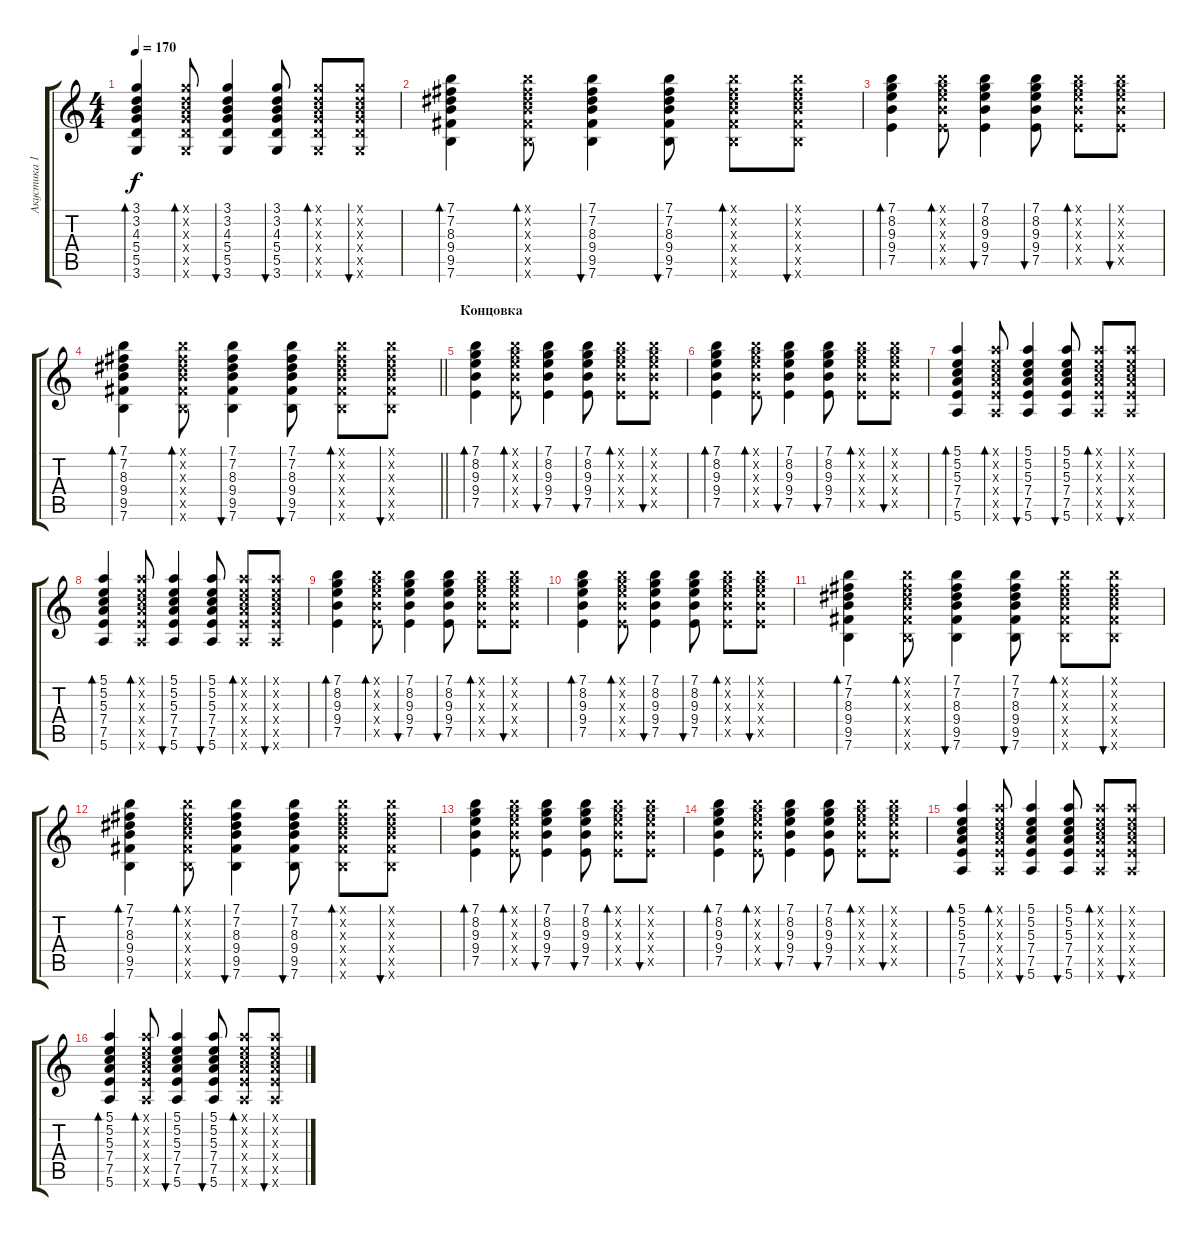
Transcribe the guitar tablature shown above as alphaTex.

\track ("Акустика 1" "Акустика 1") {instrument acousticguitarsteel}
\staff {score tabs}
\tuning (E4 B3 G3 D3 A2 E2) {hide}
\ts (4 4)
\tempo 170
\clef g2
\ks c
(3.1 3.2 4.3 5.4 5.5 3.6).4{bd 30 dy f} (3.1{x} 3.2{x} 4.3{x} 5.4{x} 5.5{x} 3.6{x}).8{bd 30} (3.1 3.2 4.3 5.4 5.5 3.6).4{bu 30} (3.1 3.2 4.3 5.4 5.5 3.6).8{bu 30} (3.1{x} 3.2{x} 4.3{x} 5.4{x} 5.5{x} 3.6{x}).8{bd 30} (3.1{x} 3.2{x} 4.3{x} 5.4{x} 5.5{x} 3.6{x}).8{bu 30} |
(7.1 7.2 8.3 9.4 9.5 7.6).4{bd 30} (7.1{x} 7.2{x} 8.3{x} 9.4{x} 9.5{x} 7.6{x}).8{bd 30} (7.1 7.2 8.3 9.4 9.5 7.6).4{bu 30} (7.1 7.2 8.3 9.4 9.5 7.6).8{bu 30} (7.1{x} 7.2{x} 8.3{x} 9.4{x} 9.5{x} 7.6{x}).8{bd 30} (7.1{x} 7.2{x} 8.3{x} 9.4{x} 9.5{x} 7.6{x}).8{bu 30} |
(7.1 8.2 9.3 9.4 7.5).4{bd 30} (7.1{x} 8.2{x} 9.3{x} 9.4{x} 7.5{x}).8{bd 30} (7.1 8.2 9.3 9.4 7.5).4{bu 30} (7.1 8.2 9.3 9.4 7.5).8{bu 30} (7.1{x} 8.2{x} 9.3{x} 9.4{x} 7.5{x}).8{bd 30} (7.1{x} 8.2{x} 9.3{x} 9.4{x} 7.5{x}).8{bu 30} |
\barLineRight lightlight
(7.1 7.2 8.3 9.4 9.5 7.6).4{bd 30} (7.1{x} 7.2{x} 8.3{x} 9.4{x} 9.5{x} 7.6{x}).8{bd 30} (7.1 7.2 8.3 9.4 9.5 7.6).4{bu 30} (7.1 7.2 8.3 9.4 9.5 7.6).8{bu 30} (7.1{x} 7.2{x} 8.3{x} 9.4{x} 9.5{x} 7.6{x}).8{bd 30} (7.1{x} 7.2{x} 8.3{x} 9.4{x} 9.5{x} 7.6{x}).8{bu 30} |
\section ("" "Концовка")
(7.1 8.2 9.3 9.4 7.5).4{bd 30} (7.1{x} 8.2{x} 9.3{x} 9.4{x} 7.5{x}).8{bd 30} (7.1 8.2 9.3 9.4 7.5).4{bu 30} (7.1 8.2 9.3 9.4 7.5).8{bu 30} (7.1{x} 8.2{x} 9.3{x} 9.4{x} 7.5{x}).8{bd 30} (7.1{x} 8.2{x} 9.3{x} 9.4{x} 7.5{x}).8{bu 30} |
(7.1 8.2 9.3 9.4 7.5).4{bd 30} (7.1{x} 8.2{x} 9.3{x} 9.4{x} 7.5{x}).8{bd 30} (7.1 8.2 9.3 9.4 7.5).4{bu 30} (7.1 8.2 9.3 9.4 7.5).8{bu 30} (7.1{x} 8.2{x} 9.3{x} 9.4{x} 7.5{x}).8{bd 30} (7.1{x} 8.2{x} 9.3{x} 9.4{x} 7.5{x}).8{bu 30} |
(5.1 5.2 5.3 7.4 7.5 5.6).4{bd 30} (5.1{x} 5.2{x} 5.3{x} 7.4{x} 7.5{x} 5.6{x}).8{bd 30} (5.1 5.2 5.3 7.4 7.5 5.6).4{bu 30} (5.1 5.2 5.3 7.4 7.5 5.6).8{bu 30} (5.1{x} 5.2{x} 5.3{x} 7.4{x} 7.5{x} 5.6{x}).8{bd 30} (5.1{x} 5.2{x} 5.3{x} 7.4{x} 7.5{x} 5.6{x}).8{bu 30} |
(5.1 5.2 5.3 7.4 7.5 5.6).4{bd 30} (5.1{x} 5.2{x} 5.3{x} 7.4{x} 7.5{x} 5.6{x}).8{bd 30} (5.1 5.2 5.3 7.4 7.5 5.6).4{bu 30} (5.1 5.2 5.3 7.4 7.5 5.6).8{bu 30} (5.1{x} 5.2{x} 5.3{x} 7.4{x} 7.5{x} 5.6{x}).8{bd 30} (5.1{x} 5.2{x} 5.3{x} 7.4{x} 7.5{x} 5.6{x}).8{bu 30} |
(7.1 8.2 9.3 9.4 7.5).4{bd 30} (7.1{x} 8.2{x} 9.3{x} 9.4{x} 7.5{x}).8{bd 30} (7.1 8.2 9.3 9.4 7.5).4{bu 30} (7.1 8.2 9.3 9.4 7.5).8{bu 30} (7.1{x} 8.2{x} 9.3{x} 9.4{x} 7.5{x}).8{bd 30} (7.1{x} 8.2{x} 9.3{x} 9.4{x} 7.5{x}).8{bu 30} |
(7.1 8.2 9.3 9.4 7.5).4{bd 30} (7.1{x} 8.2{x} 9.3{x} 9.4{x} 7.5{x}).8{bd 30} (7.1 8.2 9.3 9.4 7.5).4{bu 30} (7.1 8.2 9.3 9.4 7.5).8{bu 30} (7.1{x} 8.2{x} 9.3{x} 9.4{x} 7.5{x}).8{bd 30} (7.1{x} 8.2{x} 9.3{x} 9.4{x} 7.5{x}).8{bu 30} |
(7.1 7.2 8.3 9.4 9.5 7.6).4{bd 30} (7.1{x} 7.2{x} 8.3{x} 9.4{x} 9.5{x} 7.6{x}).8{bd 30} (7.1 7.2 8.3 9.4 9.5 7.6).4{bu 30} (7.1 7.2 8.3 9.4 9.5 7.6).8{bu 30} (7.1{x} 7.2{x} 8.3{x} 9.4{x} 9.5{x} 7.6{x}).8{bd 30} (7.1{x} 7.2{x} 8.3{x} 9.4{x} 9.5{x} 7.6{x}).8{bu 30} |
(7.1 7.2 8.3 9.4 9.5 7.6).4{bd 30} (7.1{x} 7.2{x} 8.3{x} 9.4{x} 9.5{x} 7.6{x}).8{bd 30} (7.1 7.2 8.3 9.4 9.5 7.6).4{bu 30} (7.1 7.2 8.3 9.4 9.5 7.6).8{bu 30} (7.1{x} 7.2{x} 8.3{x} 9.4{x} 9.5{x} 7.6{x}).8{bd 30} (7.1{x} 7.2{x} 8.3{x} 9.4{x} 9.5{x} 7.6{x}).8{bu 30} |
(7.1 8.2 9.3 9.4 7.5).4{bd 30} (7.1{x} 8.2{x} 9.3{x} 9.4{x} 7.5{x}).8{bd 30} (7.1 8.2 9.3 9.4 7.5).4{bu 30} (7.1 8.2 9.3 9.4 7.5).8{bu 30} (7.1{x} 8.2{x} 9.3{x} 9.4{x} 7.5{x}).8{bd 30} (7.1{x} 8.2{x} 9.3{x} 9.4{x} 7.5{x}).8{bu 30} |
(7.1 8.2 9.3 9.4 7.5).4{bd 30} (7.1{x} 8.2{x} 9.3{x} 9.4{x} 7.5{x}).8{bd 30} (7.1 8.2 9.3 9.4 7.5).4{bu 30} (7.1 8.2 9.3 9.4 7.5).8{bu 30} (7.1{x} 8.2{x} 9.3{x} 9.4{x} 7.5{x}).8{bd 30} (7.1{x} 8.2{x} 9.3{x} 9.4{x} 7.5{x}).8{bu 30} |
(5.1 5.2 5.3 7.4 7.5 5.6).4{bd 30} (5.1{x} 5.2{x} 5.3{x} 7.4{x} 7.5{x} 5.6{x}).8{bd 30} (5.1 5.2 5.3 7.4 7.5 5.6).4{bu 30} (5.1 5.2 5.3 7.4 7.5 5.6).8{bu 30} (5.1{x} 5.2{x} 5.3{x} 7.4{x} 7.5{x} 5.6{x}).8{bd 30} (5.1{x} 5.2{x} 5.3{x} 7.4{x} 7.5{x} 5.6{x}).8{bu 30} |
(5.1 5.2 5.3 7.4 7.5 5.6).4{bd 30} (5.1{x} 5.2{x} 5.3{x} 7.4{x} 7.5{x} 5.6{x}).8{bd 30} (5.1 5.2 5.3 7.4 7.5 5.6).4{bu 30} (5.1 5.2 5.3 7.4 7.5 5.6).8{bu 30} (5.1{x} 5.2{x} 5.3{x} 7.4{x} 7.5{x} 5.6{x}).8{bd 30} (5.1{x} 5.2{x} 5.3{x} 7.4{x} 7.5{x} 5.6{x}).8{bu 30}
